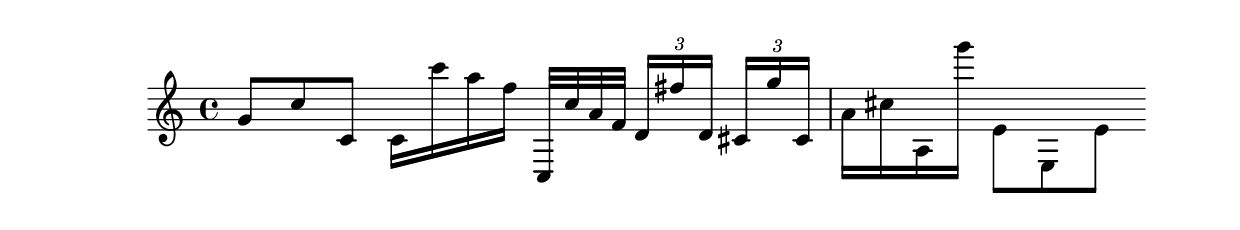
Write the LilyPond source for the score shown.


\version "2.10.0"
\header{
texidoc="
Beams should behave reasonably well, even under extreme circumstances.
Stems may be short, but noteheads should never touch the beam.  Note that
under normal circumstances, these beams would get knees here
@code{Beam.auto-knee-gap} was set to false.
"
}

\layout{
  %%    ragged-right = ##t
  ragged-right = ##t
}

extreme = \relative c'' {
  \stemNeutral
   g8[ c c,]
   c16[ c'' a f]
  \stemUp 
   c,,32[ c'' a f]

  %%%%%%%
  \stemNeutral
  \times 2/3{ d16[ fis' d,]} \times 2/3{ cis[ g'' cis,,]}
  a'16 cis a, g''' % Used to give a nice beam directed upwards.
  \stemNeutral

  \transpose c c {
	  \stemDown  e'8[ e e']
      }
}

{
				% If we want to test extreme beams,
				% we should not have them auto-kneed
  \override Beam  #'auto-knee-gap = ##f
  \extreme
}
